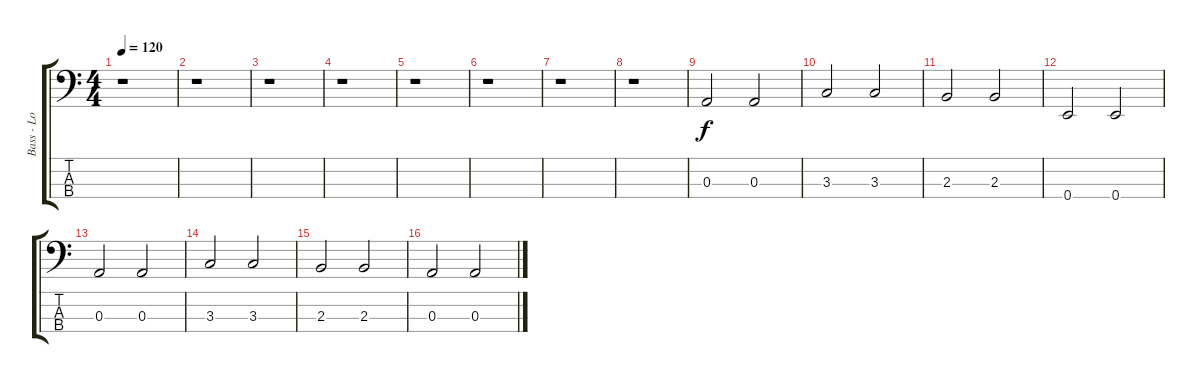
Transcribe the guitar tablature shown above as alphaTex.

\track ("Bass - Lo" "Bass - Lo") {instrument electricbassfinger}
\staff {score tabs}
\tuning (G2 D2 A1 E1) {hide}
\ts (4 4)
\tempo 120
\clef f4
\ks c
r.1{dy f instrument electricbassfinger} |
r.1 |
r.1 |
r.1 |
r.1 |
r.1 |
r.1 |
r.1 |
0.3.2 0.3.2 |
3.3.2 3.3.2 |
2.3.2 2.3.2 |
0.4.2 0.4.2 |
0.3.2 0.3.2 |
3.3.2 3.3.2 |
2.3.2 2.3.2 |
0.3.2 0.3.2
